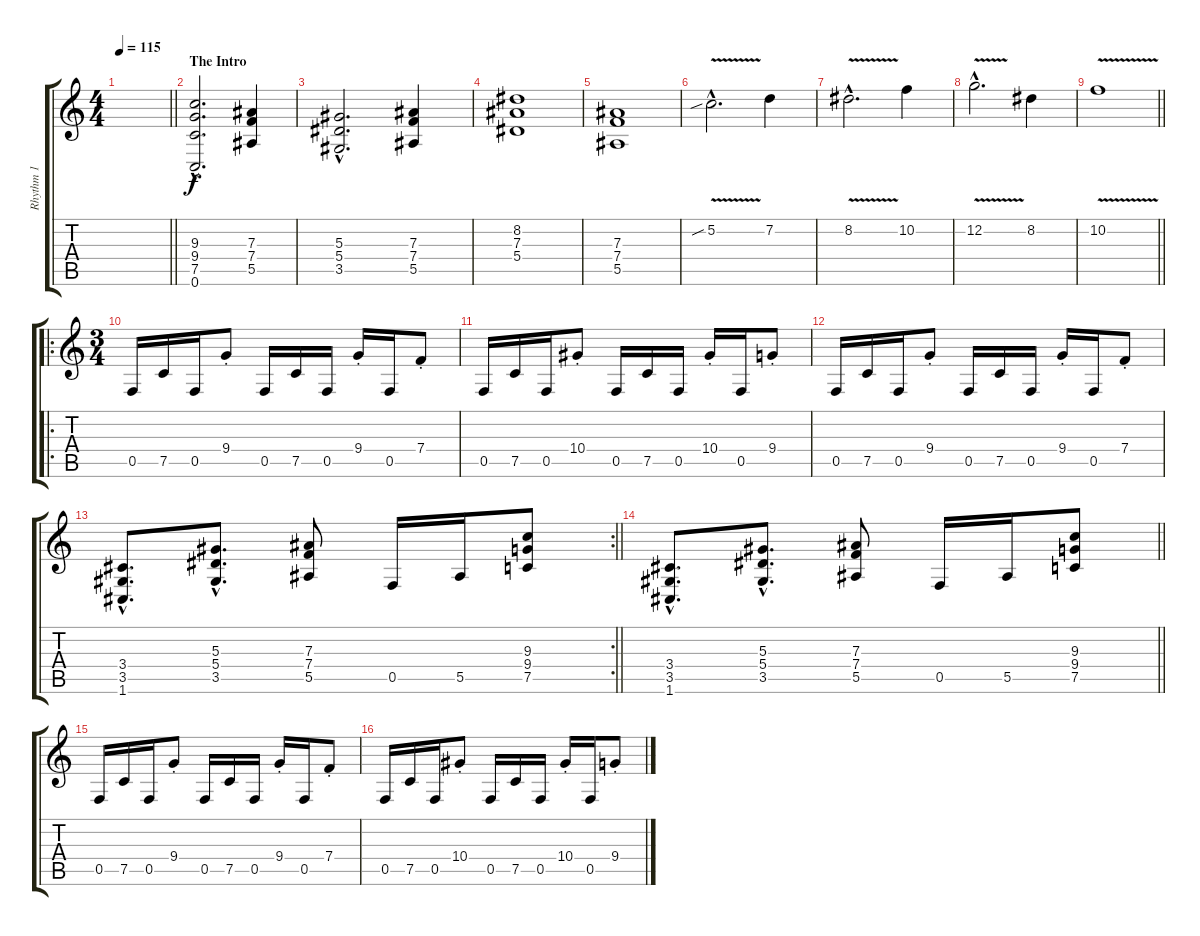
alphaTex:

\track ("Rhythm 1" "Rhythm 1") {instrument distortionguitar}
\staff {score tabs}
\tuning (C4 G3 Eb3 Bb2 F2 C2) {hide}
\ts (4 4)
\tempo 115
\clef g2
\barLineRight lightlight
\ks c
|
\section ("" "The Intro")
(9.3{hac} 9.4{hac} 7.5{hac} 0.6{hac}).2{d} (7.3 7.4 5.5).4 |
(5.3{hac} 5.4{hac} 3.5{hac}).2{d} (7.3 7.4 5.5).4 |
(8.2 7.3 5.4).1 |
(7.3 7.4 5.5).1 |
5.2{v sib hac}.2{d} 7.2.4 |
8.2{v hac}.2{d} 10.2.4 |
12.2{v hac}.2{d} 8.2.4 |
\barLineRight lightlight
10.2{v}.1 |
\ro
\ts (3 4)
0.5.16 7.5.16 0.5.16 9.4{st}.8 0.5.16 7.5.16 0.5.16 9.4{st}.16 0.5.16 7.4{st}.8 |
0.5.16 7.5.16 0.5.16 10.4{st}.8 0.5.16 7.5.16 0.5.16 10.4{st}.16 0.5.16 9.4{st}.8 |
0.5.16 7.5.16 0.5.16 9.4{st}.8 0.5.16 7.5.16 0.5.16 9.4{st}.16 0.5.16 7.4{st}.8 |
\rc 2
\barLineRight lightlight
(3.4{hac} 3.5{hac} 1.6{hac}).8{d} (5.3{hac} 5.4{hac} 3.5{hac}).8{d} (7.3 7.4 5.5).8 0.5.16 5.5.16 (9.3 9.4 7.5).8 |
\barLineRight lightlight
(3.4{hac} 3.5{hac} 1.6{hac}).8{d} (5.3{hac} 5.4{hac} 3.5{hac}).8{d} (7.3 7.4 5.5).8 0.5.16 5.5.16 (9.3 9.4 7.5).8 |
0.5.16 7.5.16 0.5.16 9.4{st}.8 0.5.16 7.5.16 0.5.16 9.4{st}.16 0.5.16 7.4{st}.8 |
0.5.16 7.5.16 0.5.16 10.4{st}.8 0.5.16 7.5.16 0.5.16 10.4{st}.16 0.5.16 9.4{st}.8
